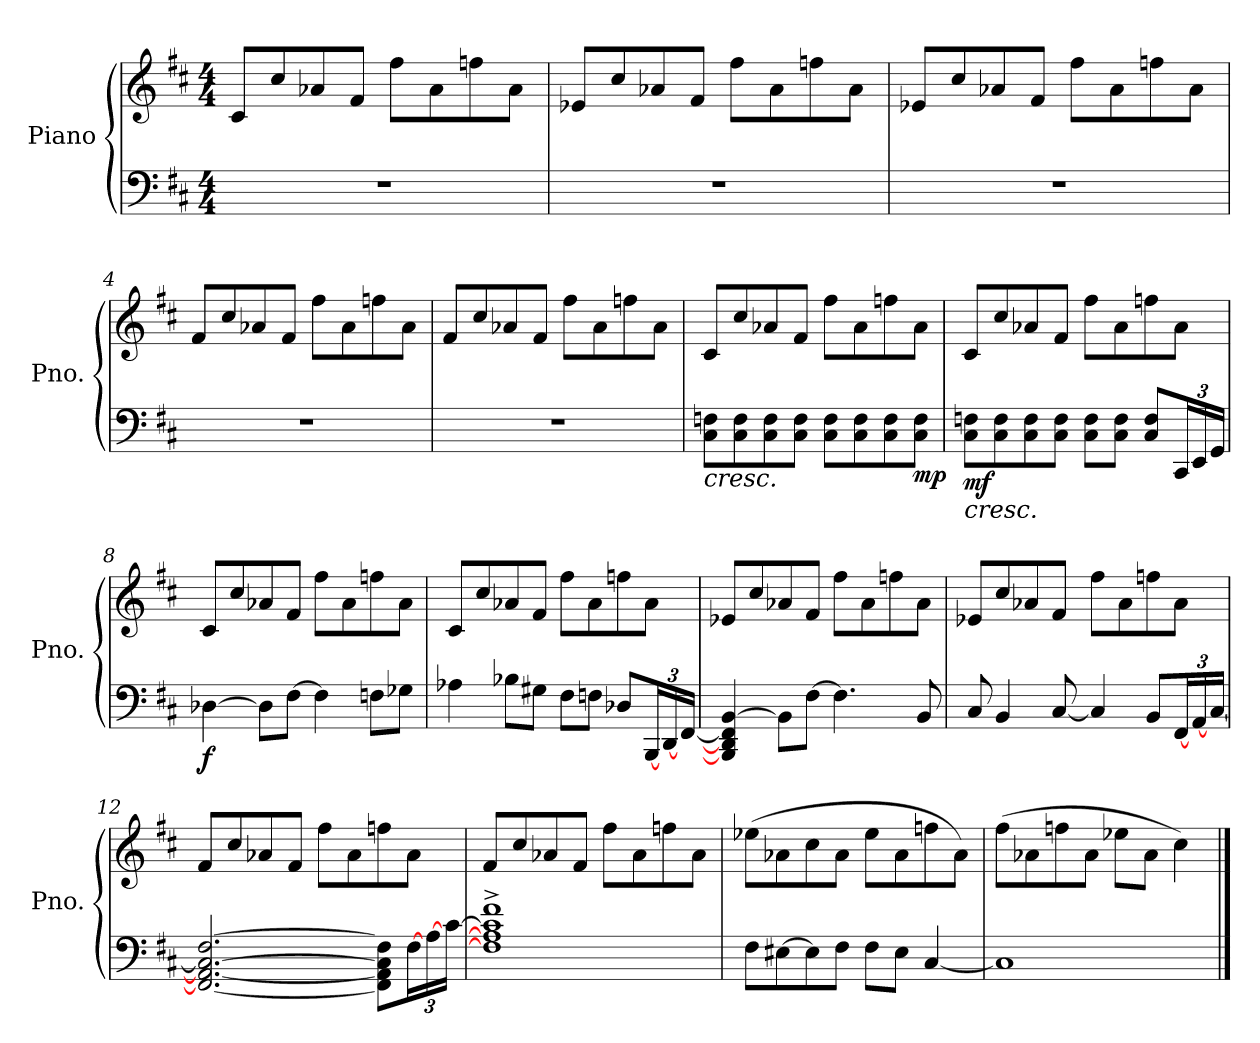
**kern	**kern	**dynam
*part1	*part1	*part1
*staff2	*staff1	*staff1/2
*I"Piano	*	*
*I'Pno.	*	*
*clefF4	*clefG2	*
*k[f#c#]	*k[f#c#]	*
*M4/4	*M4/4	*
*MM125	*MM125	*
=1	=1	=1
1r	8c#/L	.
.	8cc#/	.
.	8a-X/	.
.	8f#/J	.
.	8ff#\L	.
.	8a-\	.
.	8ffn\	.
.	8a-\J	.
=2	=2	=2
1r	8e-X/L	.
.	8cc#/	.
.	8a-X/	.
.	8f#/J	.
.	8ff#\L	.
.	8a-\	.
.	8ffn\	.
.	8a-\J	.
=3	=3	=3
1r	8e-X/L	.
.	8cc#/	.
.	8a-X/	.
.	8f#/J	.
.	8ff#\L	.
.	8a-\	.
.	8ffn\	.
.	8a-\J	.
=4	=4	=4
1r	8f#/L	.
.	8cc#/	.
.	8a-X/	.
.	8f#/J	.
.	8ff#\L	.
.	8a-\	.
.	8ffn\	.
.	8a-\J	.
!!LO:LB:g=z
=5	=5	=5
1r	8f#/L	.
.	8cc#/	.
.	8a-X/	.
.	8f#/J	.
.	8ff#\L	.
.	8a-\	.
.	8ffn\	.
.	8a-\J	.
=6	=6	=6
!LO:TX:b:i:t=cresc.	!	!
!	!	!LO:DY:b=2
!	!	!LO:DY:n=1:b
8C#\ 8Fn\L	8c#/L	pp f
8C#\ 8F\	8cc#/	.
8C#\ 8F\	8a-X/	.
8C#\ 8F\J	8f#/J	.
8C#\ 8F\L	8ff#\L	.
8C#\ 8F\	8a-\	.
8C#\ 8F\	8ffn\	.
!	!	!LO:DY:n=2:b=2
8C#\ 8F\J	8a-\J	mp
=7	=7	=7
!LO:TX:b:i:t=cresc.	!	!
!	!	!LO:DY:b=2
8C#\ 8Fn\L	8c#/L	mf
8C#\ 8F\	8cc#/	.
8C#\ 8F\	8a-X/	.
8C#\ 8F\J	8f#/J	.
8C#\ 8F\L	8ff#\L	.
8C#\ 8F\J	8a-\	.
8C#/ 8F/L	8ffn\	.
*Xbrackettup	*	*
24CC#/L	8a-\J	.
24EE/	.	.
24GG/JJ	.	.
=8	=8	=8
!	!	!LO:DY:b=2
[4D-X\	8c#/L	f
.	8cc#/	.
8D-\L]	8a-X/	.
[8F#\J	8f#/J	.
4F#\]	8ff#\L	.
.	8a-\	.
8Fn\L	8ffn\	.
8G-X\J	8a-\J	.
!!LO:LB:g=z
=9	=9	=9
4A-X\	8c#/L	.
.	8cc#/	.
8B-X\L	8a-X/	.
8G#X\J	8f#/J	.
8F#\L	8ff#\L	.
8Fn\J	8a-\	.
8D-X/L	8ffn\	.
[24BBB/L	8a-\J	.
[24DD/	.	.
[24FF#/JJ	.	.
=10	=10	=10
4BBB/] 4DD/] 4FF#/] [4BB/	8e-X/L	.
.	8cc#/	.
8BB\L]	8a-X/	.
[8F#\J	8f#/J	.
4.F#\]	8ff#\L	.
.	8a-\	.
.	8ffn\	.
8BB/	8a-\J	.
=11	=11	=11
8C#/	8e-X/L	.
4BB/	8cc#/	.
.	8a-X/	.
[8C#/	8f#/J	.
4C#/]	8ff#\L	.
.	8a-\	.
8BB/L	8ffn\	.
[24FF#/L	8a-\J	.
[24AA/	.	.
[24C#/JJ	.	.
!!LO:LB:g=z
=12	=12	=12
2.FF#/_ 2.AA/_ 2.C#/_ [2.F#/	8f#/L	.
.	8cc#/	.
.	8a-X/	.
.	8f#/J	.
.	8ff#\L	.
.	8a-\	.
8FF#\] 8AA\] 8C#\] 8F#\]L	8ffn\	.
[24F#\L	8a-\J	.
[24A\	.	.
[24c#\JJ	.	.
=13	=13	=13
1F#]^ 1A]^ 1c#]^ 1f#^	8f#/L	.
.	8cc#/	.
.	8a-X/	.
.	8f#/J	.
.	8ff#\L	.
.	8a-\	.
.	8ffn\	.
.	8a-\J	.
=14	=14	=14
8F#\L	(>8ee-X\L	.
[8E#X\	8a-X\	.
8E#\]	8cc#\	.
8F#\J	8a-\J	.
8F#\L	8ee-\L	.
8E#\J	8a-\	.
[4C#/	8ffn\	.
.	8a-\J)	.
=15	=15	=15
1C#]	(>8ff#\L	.
.	8a-X\	.
.	8ffn\	.
.	8a-\J	.
.	8ee-X\L	.
.	8a-\J	.
.	4cc#\)	.
==	==	==
*-	*-	*-
